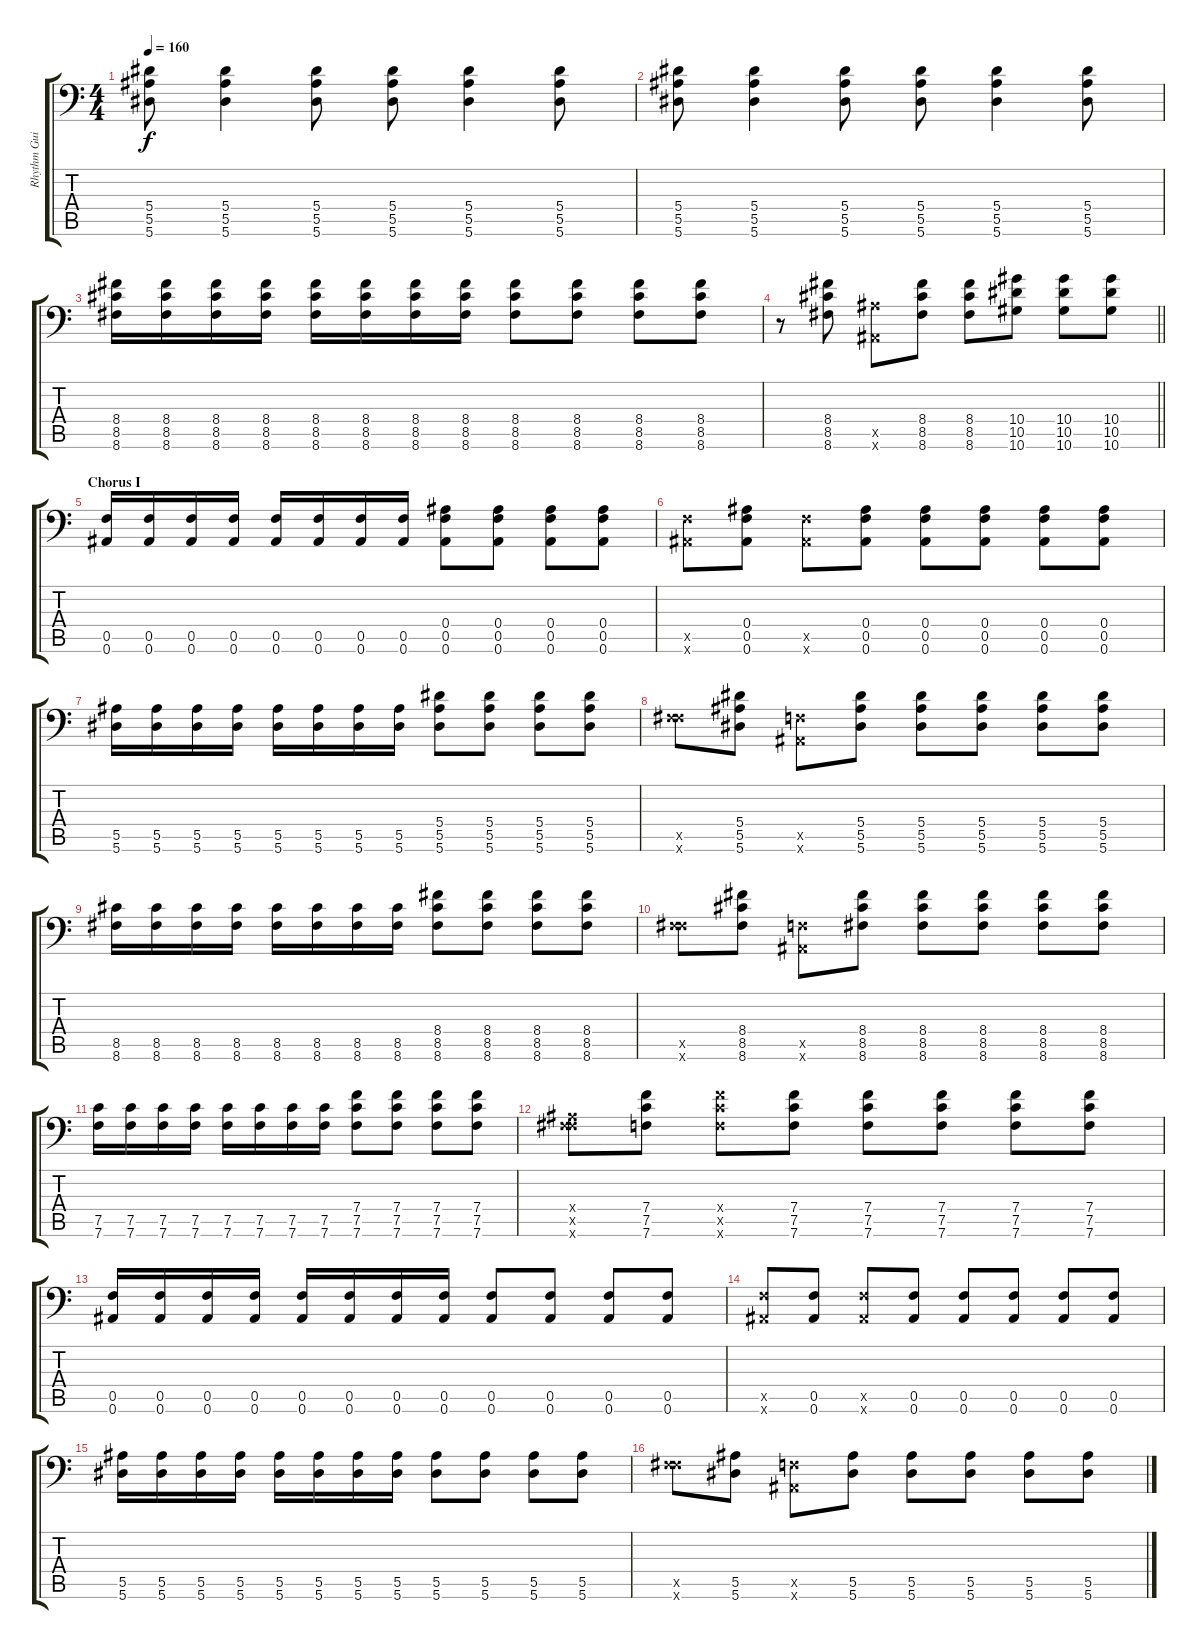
\track ("Rhythm Guitar" "Rhythm Gui") {instrument distortionguitar}
\staff {score tabs}
\tuning (C4 G3 Eb3 Bb2 F2 Bb1) {hide}
\ts (4 4)
\tempo 160
\clef f4
\ks c
(5.4 5.5 5.6).8{dy f} (5.4 5.5 5.6).4 (5.4 5.5 5.6).8 (5.4 5.5 5.6).8 (5.4 5.5 5.6).4 (5.4 5.5 5.6).8 |
(5.4 5.5 5.6).8 (5.4 5.5 5.6).4 (5.4 5.5 5.6).8 (5.4 5.5 5.6).8 (5.4 5.5 5.6).4 (5.4 5.5 5.6).8 |
(8.4 8.5 8.6).16 (8.4 8.5 8.6).16 (8.4 8.5 8.6).16 (8.4 8.5 8.6).16 (8.4 8.5 8.6).16 (8.4 8.5 8.6).16 (8.4 8.5 8.6).16 (8.4 8.5 8.6).16 (8.4 8.5 8.6).8 (8.4 8.5 8.6).8 (8.4 8.5 8.6).8 (8.4 8.5 8.6).8 |
\barLineRight lightlight
r.8 (8.4 8.5 8.6).8 (5.5{x} 0.6{x}).8 (8.4 8.5 8.6).8 (8.4 8.5 8.6).8 (10.4 10.5 10.6).8 (10.4 10.5 10.6).8 (10.4 10.5 10.6).8 |
\section ("" "Chorus I")
(0.5 0.6).16 (0.5 0.6).16 (0.5 0.6).16 (0.5 0.6).16 (0.5 0.6).16 (0.5 0.6).16 (0.5 0.6).16 (0.5 0.6).16 (0.4 0.5 0.6).8 (0.4 0.5 0.6).8 (0.4 0.5 0.6).8 (0.4 0.5 0.6).8 |
(0.5{x} 0.6{x}).8 (0.4 0.5 0.6).8 (0.5{x} 0.6{x}).8 (0.4 0.5 0.6).8 (0.4 0.5 0.6).8 (0.4 0.5 0.6).8 (0.4 0.5 0.6).8 (0.4 0.5 0.6).8 |
(5.5 5.6).16 (5.5 5.6).16 (5.5 5.6).16 (5.5 5.6).16 (5.5 5.6).16 (5.5 5.6).16 (5.5 5.6).16 (5.5 5.6).16 (5.4 5.5 5.6).8 (5.4 5.5 5.6).8 (5.4 5.5 5.6).8 (5.4 5.5 5.6).8 |
(0.5{x} 8.6{x}).8 (5.4 5.5 5.6).8 (0.5{x} 0.6{x}).8 (5.4 5.5 5.6).8 (5.4 5.5 5.6).8 (5.4 5.5 5.6).8 (5.4 5.5 5.6).8 (5.4 5.5 5.6).8 |
(8.5 8.6).16 (8.5 8.6).16 (8.5 8.6).16 (8.5 8.6).16 (8.5 8.6).16 (8.5 8.6).16 (8.5 8.6).16 (8.5 8.6).16 (8.4 8.5 8.6).8 (8.4 8.5 8.6).8 (8.4 8.5 8.6).8 (8.4 8.5 8.6).8 |
(0.5{x} 8.6{x}).8 (8.4 8.5 8.6).8 (0.5{x} 0.6{x}).8 (8.4 8.5 8.6).8 (8.4 8.5 8.6).8 (8.4 8.5 8.6).8 (8.4 8.5 8.6).8 (8.4 8.5 8.6).8 |
(7.5 7.6).16 (7.5 7.6).16 (7.5 7.6).16 (7.5 7.6).16 (7.5 7.6).16 (7.5 7.6).16 (7.5 7.6).16 (7.5 7.6).16 (7.4 7.5 7.6).8 (7.4 7.5 7.6).8 (7.4 7.5 7.6).8 (7.4 7.5 7.6).8 |
(0.4{x} 0.5{x} 8.6{x}).8 (7.4 7.5 7.6).8 (7.4{x} 7.5{x} 7.6{x}).8 (7.4 7.5 7.6).8 (7.4 7.5 7.6).8 (7.4 7.5 7.6).8 (7.4 7.5 7.6).8 (7.4 7.5 7.6).8 |
(0.5 0.6).16 (0.5 0.6).16 (0.5 0.6).16 (0.5 0.6).16 (0.5 0.6).16 (0.5 0.6).16 (0.5 0.6).16 (0.5 0.6).16 (0.5 0.6).8 (0.5 0.6).8 (0.5 0.6).8 (0.5 0.6).8 |
(0.5{x} 0.6{x}).8 (0.5 0.6).8 (0.5{x} 0.6{x}).8 (0.5 0.6).8 (0.5 0.6).8 (0.5 0.6).8 (0.5 0.6).8 (0.5 0.6).8 |
(5.5 5.6).16 (5.5 5.6).16 (5.5 5.6).16 (5.5 5.6).16 (5.5 5.6).16 (5.5 5.6).16 (5.5 5.6).16 (5.5 5.6).16 (5.5 5.6).8 (5.5 5.6).8 (5.5 5.6).8 (5.5 5.6).8 |
(0.5{x} 8.6{x}).8 (5.5 5.6).8 (0.5{x} 0.6{x}).8 (5.5 5.6).8 (5.5 5.6).8 (5.5 5.6).8 (5.5 5.6).8 (5.5 5.6).8
